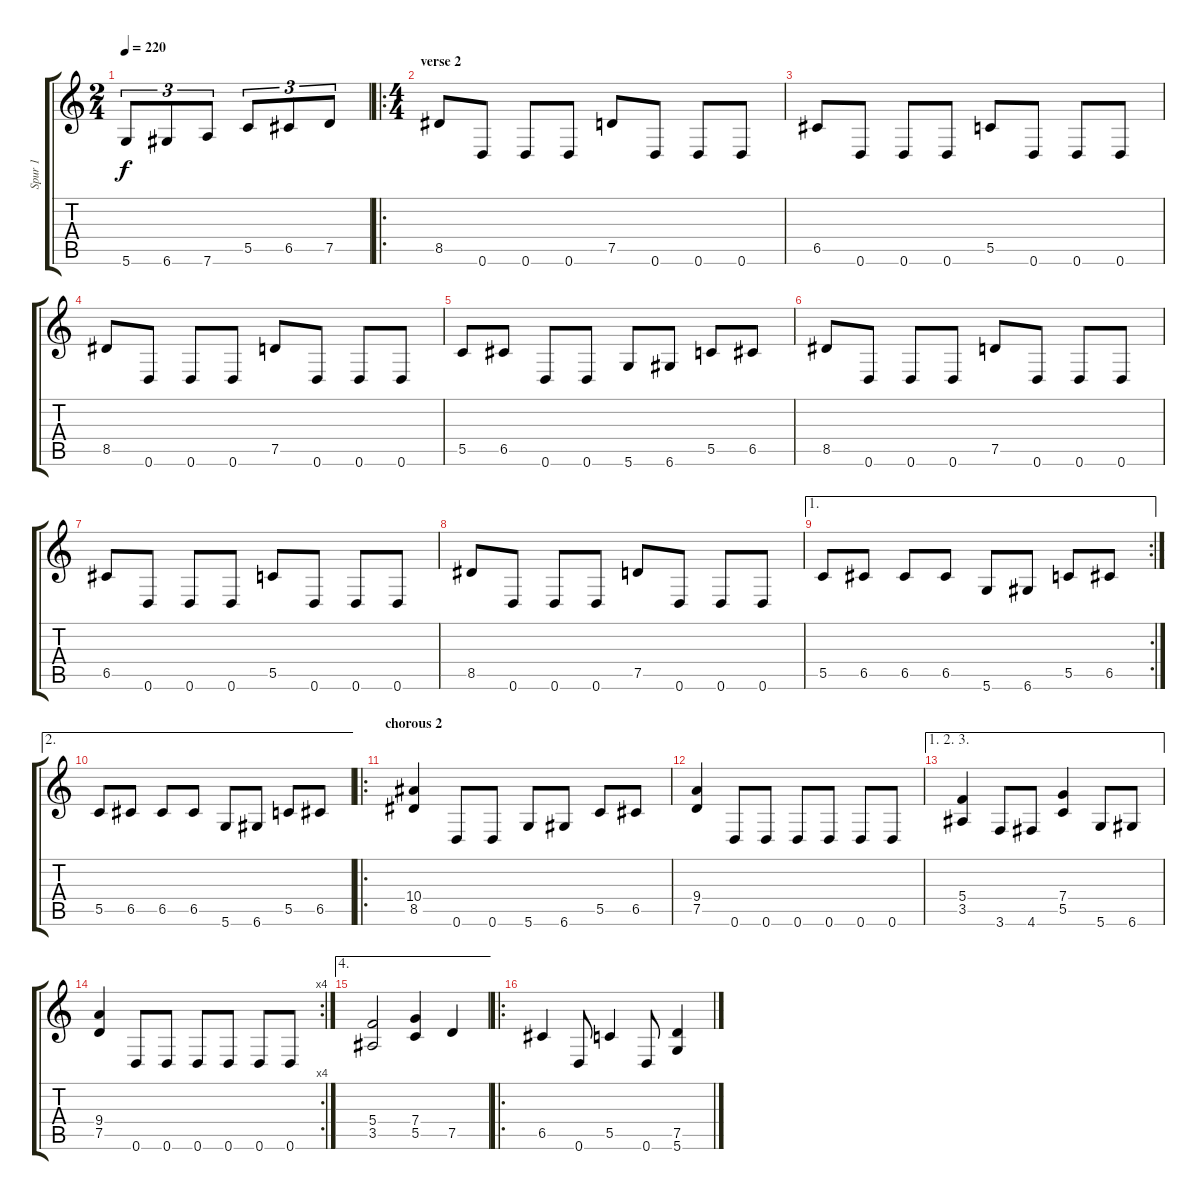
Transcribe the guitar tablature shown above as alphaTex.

\track ("Spur 1" "Spur 1") {instrument distortionguitar}
\staff {score tabs}
\tuning (D4 A3 F3 C3 G2 D2) {hide}
\ts (2 4)
\tempo 220
\clef g2
\ks c
5.6.8{tu (3 2) dy f} 6.6.8{tu (3 2)} 7.6.8{tu (3 2)} 5.5.8{tu (3 2)} 6.5.8{tu (3 2)} 7.5.8{tu (3 2)} |
\ro
\ts (4 4)
\section ("" "verse 2")
8.5.8 0.6.8 0.6.8 0.6.8 7.5.8 0.6.8 0.6.8 0.6.8 |
6.5.8 0.6.8 0.6.8 0.6.8 5.5.8 0.6.8 0.6.8 0.6.8 |
8.5.8 0.6.8 0.6.8 0.6.8 7.5.8 0.6.8 0.6.8 0.6.8 |
5.5.8 6.5.8 0.6.8 0.6.8 5.6.8 6.6.8 5.5.8 6.5.8 |
8.5.8 0.6.8 0.6.8 0.6.8 7.5.8 0.6.8 0.6.8 0.6.8 |
6.5.8 0.6.8 0.6.8 0.6.8 5.5.8 0.6.8 0.6.8 0.6.8 |
8.5.8 0.6.8 0.6.8 0.6.8 7.5.8 0.6.8 0.6.8 0.6.8 |
\ae 1
\rc 2
5.5.8 6.5.8 6.5.8 6.5.8 5.6.8 6.6.8 5.5.8 6.5.8 |
\ae 2
5.5.8 6.5.8 6.5.8 6.5.8 5.6.8 6.6.8 5.5.8 6.5.8 |
\ro
\section ("" "chorous 2")
(10.4 8.5).4 0.6.8 0.6.8 5.6.8 6.6.8 5.5.8 6.5.8 |
(9.4 7.5).4 0.6.8 0.6.8 0.6.8 0.6.8 0.6.8 0.6.8 |
\ae (1 2 3)
(5.4 3.5).4 3.6.8 4.6.8 (7.4 5.5).4 5.6.8 6.6.8 |
\rc 4
(9.4 7.5).4 0.6.8 0.6.8 0.6.8 0.6.8 0.6.8 0.6.8 |
\ae 4
(5.4 3.5).2 (7.4 5.5).4 7.5.4 |
\ro
6.5.4 0.6.8 5.5.4 0.6.8 (7.5 5.6).4
